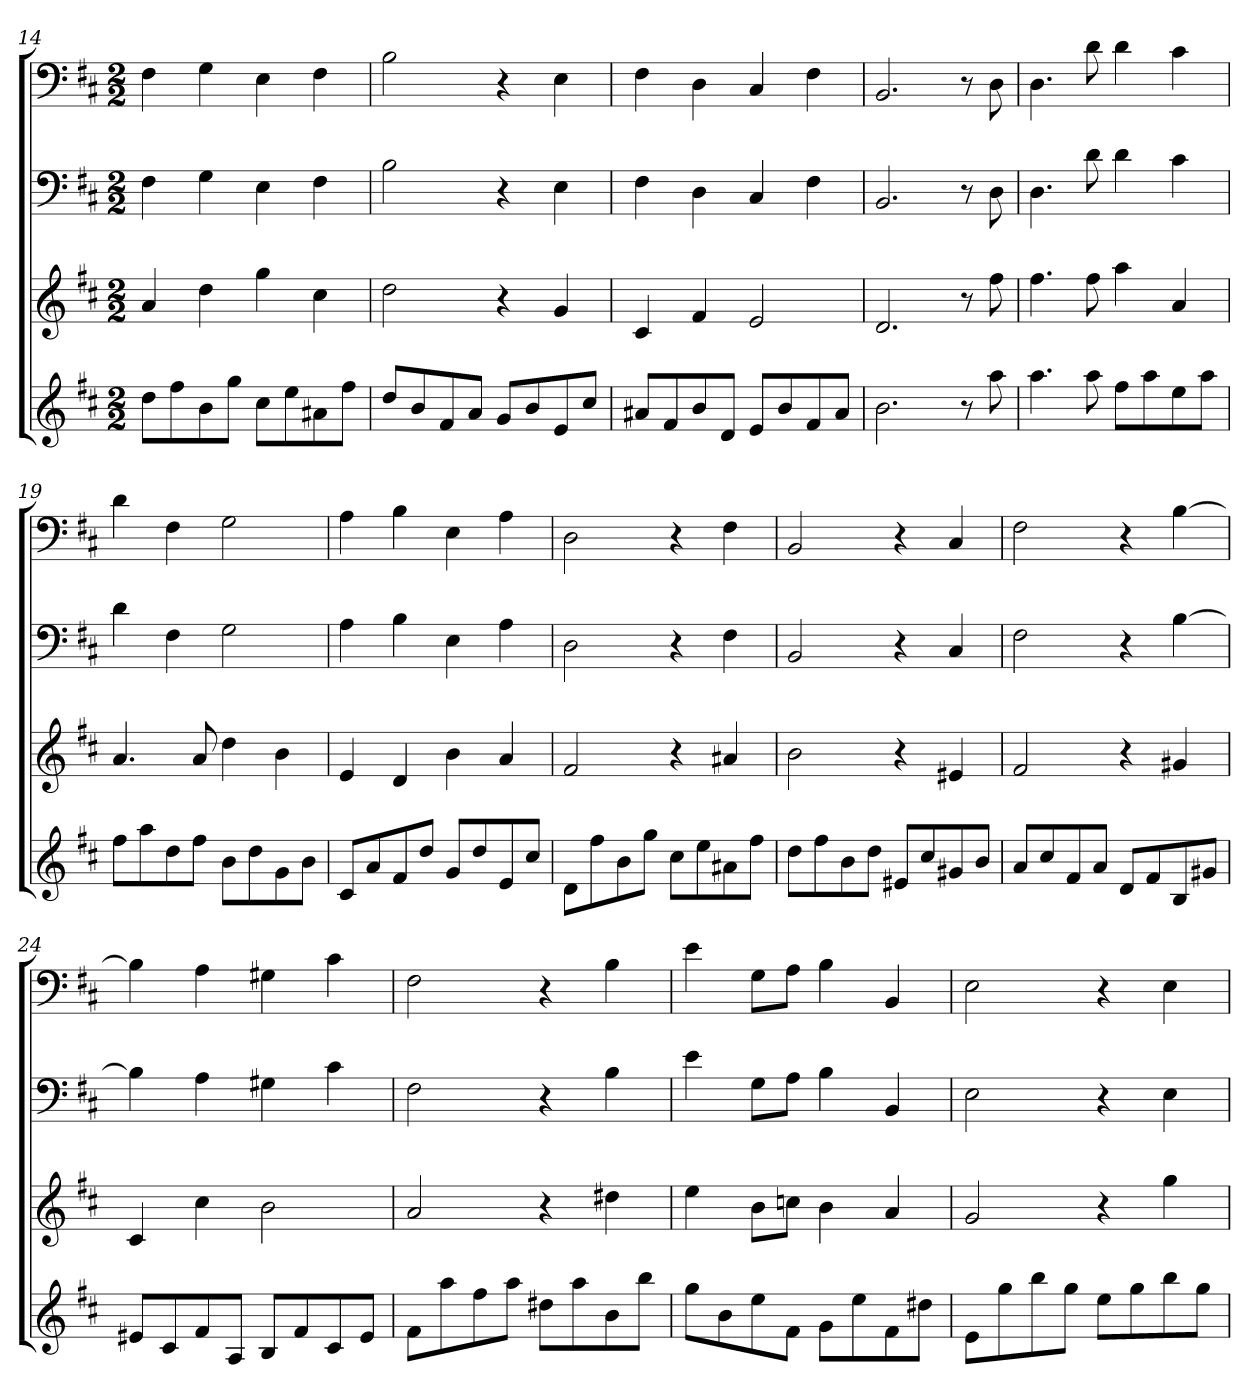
**kern	**kern	**kern	**kern
*part4	*part3	*part2	*part1
*staff4	*staff3	*staff2	*staff1
*k[f#c#]	*k[f#c#]	*k[f#c#]	*k[f#c#]
*b:	*b:	*b:	*b:
*M2/2	*M2/2	*M2/2	*M2/2
=14	=14	=14	=14
8ddL	4a	4F#	4F#
8ff#	.	.	.
8b	4dd	4G	4G
8ggJ	.	.	.
8cc#L	4gg	4E	4E
8ee	.	.	.
8a#X	4cc#	4F#	4F#
8ff#J	.	.	.
=15	=15	=15	=15
8ddL	2dd	2B	2B
8b	.	.	.
8f#	.	.	.
8aJ	.	.	.
8gL	4r	4r	4r
8b	.	.	.
8e	4g	4E	4E
8cc#J	.	.	.
=16	=16	=16	=16
8a#XL	4c#	4F#	4F#
8f#	.	.	.
8b	4f#	4D	4D
8dJ	.	.	.
8eL	2e	4C#	4C#
8b	.	.	.
8f#	.	4F#	4F#
8a#J	.	.	.
=17	=17	=17	=17
2.b	2.d	2.BB	2.BB
8r	8r	8r	8r
8aa	8ff#	8D	8D
=18	=18	=18	=18
4.aa	4.ff#	4.D	4.D
8aa	8ff#	8d	8d
8ff#L	4aa	4d	4d
8aa	.	.	.
8ee	4a	4c#	4c#
8aaJ	.	.	.
=19	=19	=19	=19
8ff#L	4.a	4d	4d
8aa	.	.	.
8dd	.	4F#	4F#
8ff#J	8a	.	.
8bL	4dd	2G	2G
8dd	.	.	.
8g	4b	.	.
8bJ	.	.	.
=20	=20	=20	=20
8c#L	4e	4A	4A
8a	.	.	.
8f#	4d	4B	4B
8ddJ	.	.	.
8gL	4b	4E	4E
8dd	.	.	.
8e	4a	4A	4A
8cc#J	.	.	.
=21	=21	=21	=21
8dL	2f#	2D	2D
8ff#	.	.	.
8b	.	.	.
8ggJ	.	.	.
8cc#L	4r	4r	4r
8ee	.	.	.
8a#X	4a#X	4F#	4F#
8ff#J	.	.	.
=22	=22	=22	=22
8ddL	2b	2BB	2BB
8ff#	.	.	.
8b	.	.	.
8ddJ	.	.	.
8e#XL	4r	4r	4r
8cc#	.	.	.
8g#X	4e#X	4C#	4C#
8bJ	.	.	.
=23	=23	=23	=23
8aL	2f#	2F#	2F#
8cc#	.	.	.
8f#	.	.	.
8aJ	.	.	.
8dL	4r	4r	4r
8f#	.	.	.
8B	4g#X	[4B	[4B
8g#XJ	.	.	.
=24	=24	=24	=24
8e#XL	4c#	4B]	4B]
8c#	.	.	.
8f#	4cc#	4A	4A
8AJ	.	.	.
8BL	2b	4G#X	4G#X
8f#	.	.	.
8c#	.	4c#	4c#
8e#J	.	.	.
=25	=25	=25	=25
8f#L	2a	2F#	2F#
8aa	.	.	.
8ff#	.	.	.
8aaJ	.	.	.
8dd#XL	4r	4r	4r
8aa	.	.	.
8b	4dd#X	4B	4B
8bbJ	.	.	.
=26	=26	=26	=26
8ggL	4ee	4e	4e
8b	.	.	.
8ee	8bL	8GL	8GL
8f#J	8ccnJ	8AJ	8AJ
8gL	4b	4B	4B
8ee	.	.	.
8f#	4a	4BB	4BB
8dd#XJ	.	.	.
=27	=27	=27	=27
8eL	2g	2E	2E
8gg	.	.	.
8bb	.	.	.
8ggJ	.	.	.
8eeL	4r	4r	4r
8gg	.	.	.
8bb	4gg	4E	4E
8ggJ	.	.	.
=	=	=	=
*-	*-	*-	*-
